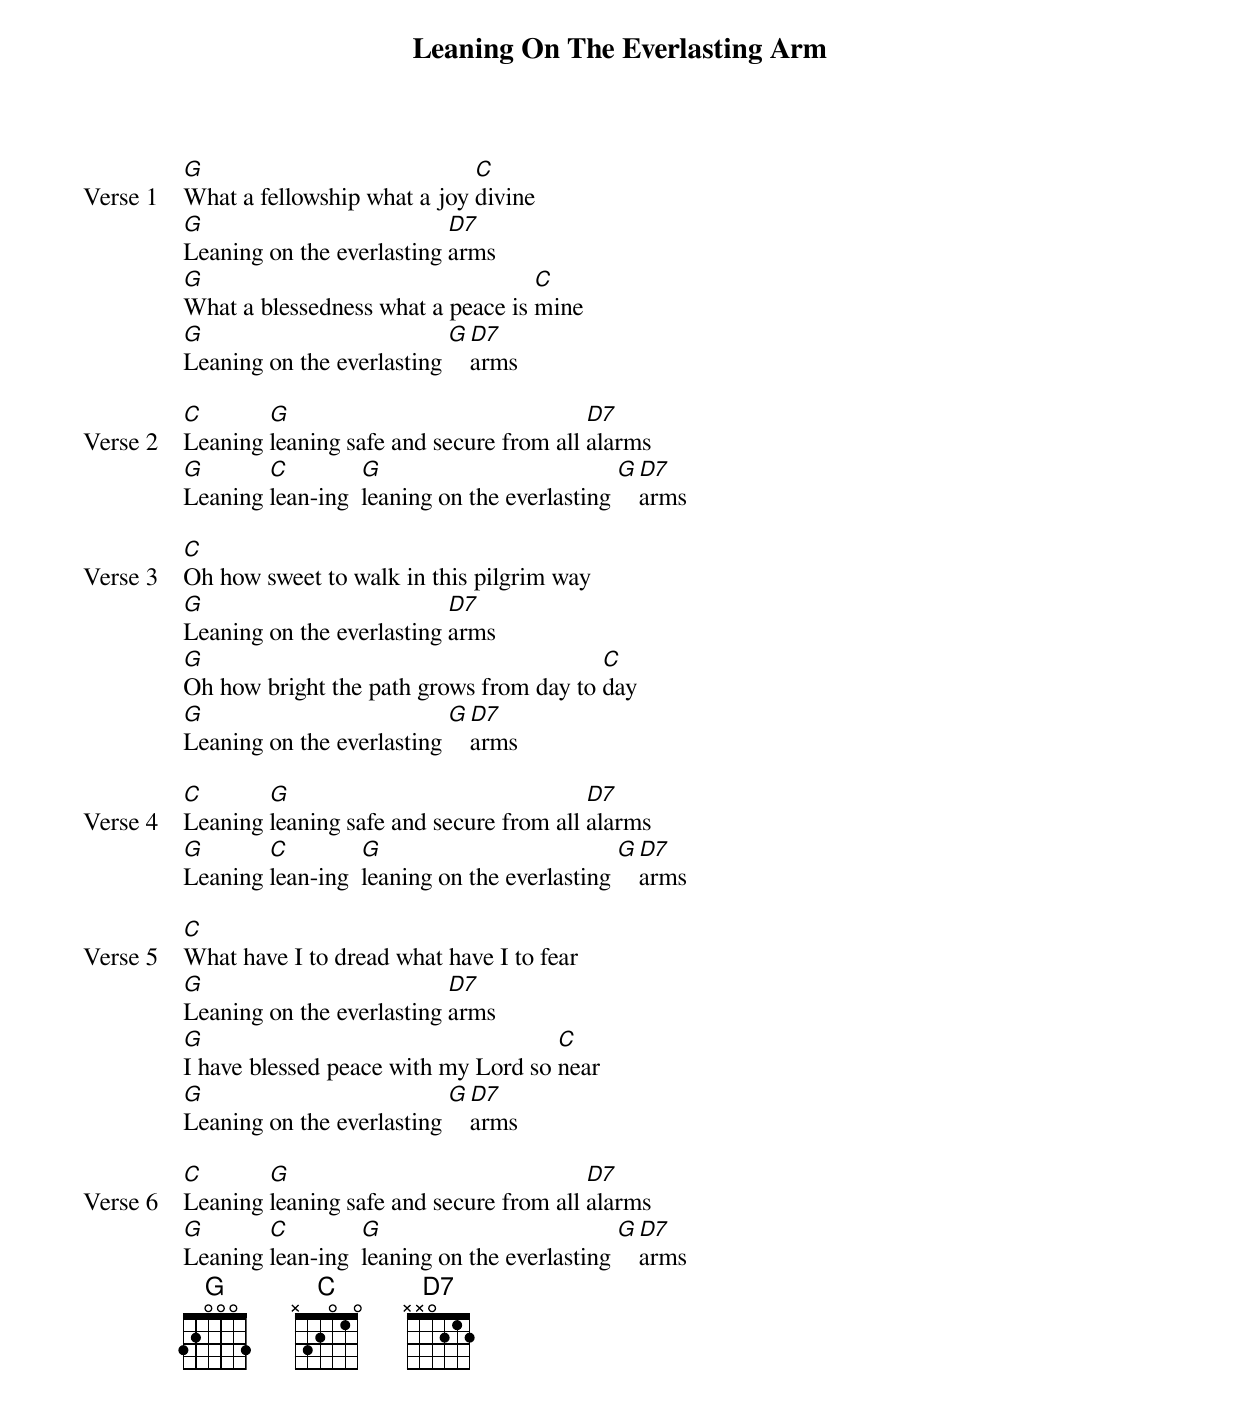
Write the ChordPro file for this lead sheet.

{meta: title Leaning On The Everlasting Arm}
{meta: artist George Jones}
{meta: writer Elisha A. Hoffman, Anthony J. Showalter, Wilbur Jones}

{start_of_verse: Verse 1}
[G]What a fellowship what a joy [C]divine
[G]Leaning on the everlasting [D7]arms
[G]What a blessedness what a peace is [C]mine
[G]Leaning on the everlasting [G][D7]arms
{end_of_verse}

{start_of_verse: Verse 2}
[C]Leaning [G]leaning safe and secure from all [D7]alarms
[G]Leaning [C]lean-ing  [G]leaning on the everlasting [G][D7]arms
{end_of_verse}

{start_of_verse: Verse 3}
[C]Oh how sweet to walk in this pilgrim way
[G]Leaning on the everlasting [D7]arms
[G]Oh how bright the path grows from day to [C]day
[G]Leaning on the everlasting [G][D7]arms
{end_of_verse}

{start_of_verse: Verse 4}
[C]Leaning [G]leaning safe and secure from all [D7]alarms
[G]Leaning [C]lean-ing  [G]leaning on the everlasting [G][D7]arms
{end_of_verse}

{start_of_verse: Verse 5}
[C]What have I to dread what have I to fear
[G]Leaning on the everlasting [D7]arms
[G]I have blessed peace with my Lord so [C]near
[G]Leaning on the everlasting [G][D7]arms
{end_of_verse}

{start_of_verse: Verse 6}
[C]Leaning [G]leaning safe and secure from all [D7]alarms
[G]Leaning [C]lean-ing  [G]leaning on the everlasting [G][D7]arms
{end_of_verse}
